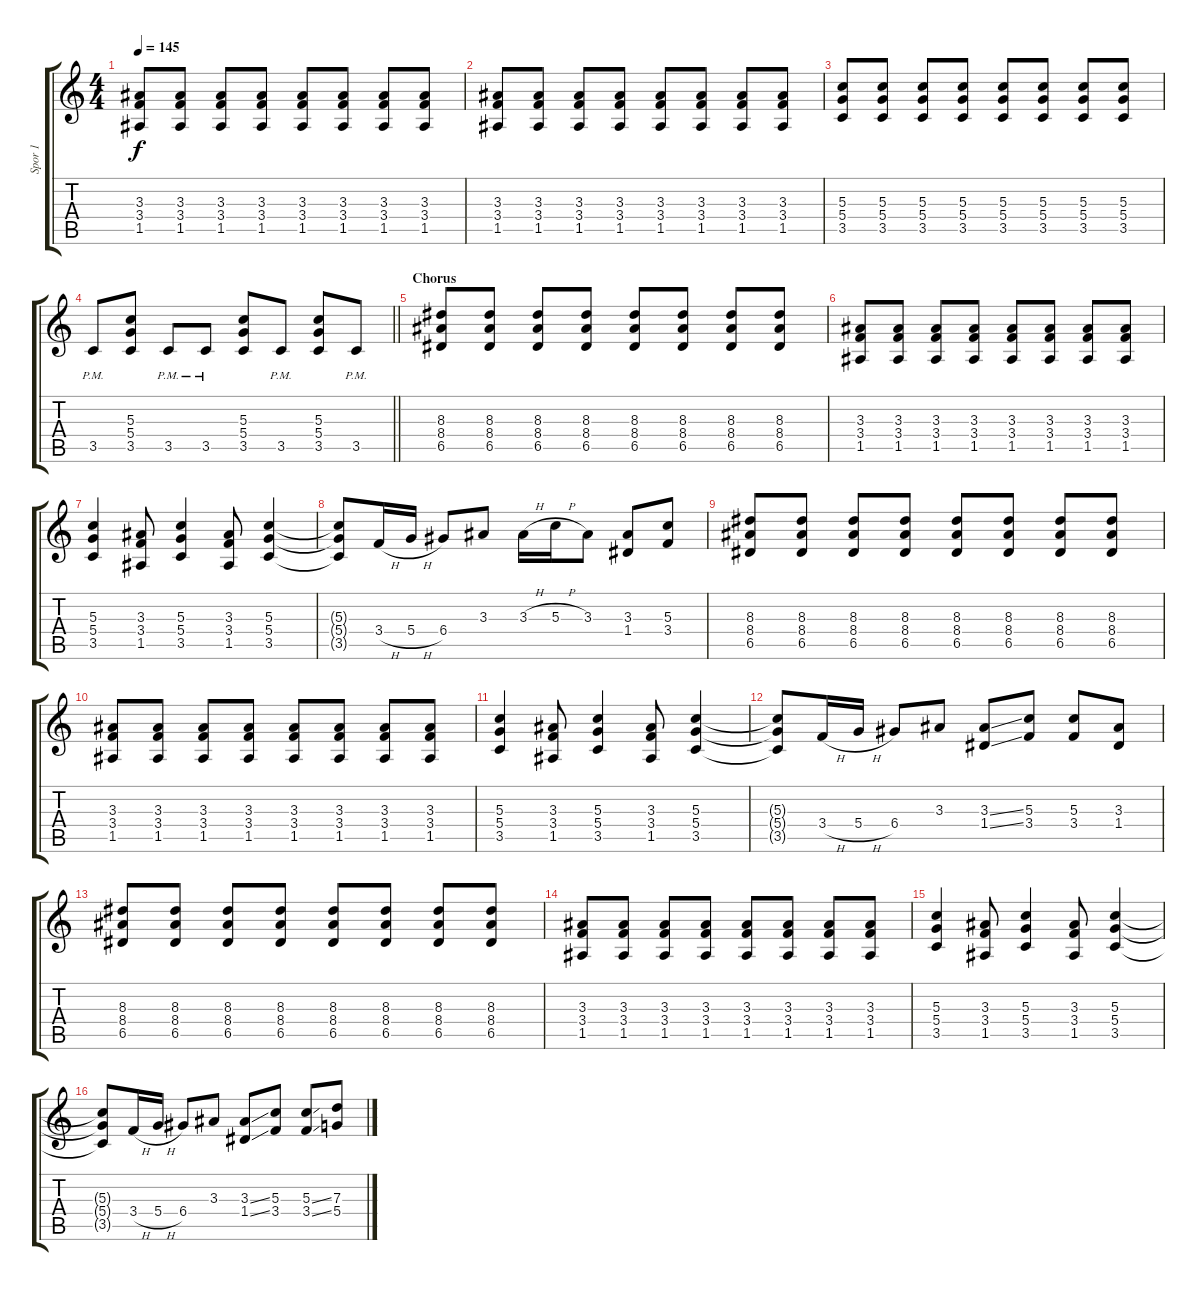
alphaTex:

\track ("Spor 1" "Spor 1") {instrument distortionguitar}
\staff {score tabs}
\tuning (E4 B3 G3 D3 A2 D2) {hide}
\ts (4 4)
\tempo 145
\clef g2
\ks c
(3.3 3.4 1.5).8{dy f} (3.3 3.4 1.5).8 (3.3 3.4 1.5).8 (3.3 3.4 1.5).8 (3.3 3.4 1.5).8 (3.3 3.4 1.5).8 (3.3 3.4 1.5).8 (3.3 3.4 1.5).8 |
(3.3 3.4 1.5).8 (3.3 3.4 1.5).8 (3.3 3.4 1.5).8 (3.3 3.4 1.5).8 (3.3 3.4 1.5).8 (3.3 3.4 1.5).8 (3.3 3.4 1.5).8 (3.3 3.4 1.5).8 |
(5.3 5.4 3.5).8 (5.3 5.4 3.5).8 (5.3 5.4 3.5).8 (5.3 5.4 3.5).8 (5.3 5.4 3.5).8 (5.3 5.4 3.5).8 (5.3 5.4 3.5).8 (5.3 5.4 3.5).8 |
\barLineRight lightlight
3.5{pm}.8 (5.3 5.4 3.5).8 3.5{pm}.8 3.5{pm}.8 (5.3 5.4 3.5).8 3.5{pm}.8 (5.3 5.4 3.5).8 3.5{pm}.8 |
\section ("" "Chorus")
(8.3 8.4 6.5).8 (8.3 8.4 6.5).8 (8.3 8.4 6.5).8 (8.3 8.4 6.5).8 (8.3 8.4 6.5).8 (8.3 8.4 6.5).8 (8.3 8.4 6.5).8 (8.3 8.4 6.5).8 |
(3.3 3.4 1.5).8 (3.3 3.4 1.5).8 (3.3 3.4 1.5).8 (3.3 3.4 1.5).8 (3.3 3.4 1.5).8 (3.3 3.4 1.5).8 (3.3 3.4 1.5).8 (3.3 3.4 1.5).8 |
(5.3 5.4 3.5).4 (3.3 3.4 1.5).8 (5.3 5.4 3.5).4 (3.3 3.4 1.5).8 (5.3 5.4 3.5).4 |
(5.3{t} 5.4{t} 3.5{t}).8 3.4{h}.16 5.4{h}.16 6.4.8 3.3.8 3.3{h}.16 5.3{h}.16 3.3.8 (3.3 1.4).8 (5.3 3.4).8 |
(8.3 8.4 6.5).8 (8.3 8.4 6.5).8 (8.3 8.4 6.5).8 (8.3 8.4 6.5).8 (8.3 8.4 6.5).8 (8.3 8.4 6.5).8 (8.3 8.4 6.5).8 (8.3 8.4 6.5).8 |
(3.3 3.4 1.5).8 (3.3 3.4 1.5).8 (3.3 3.4 1.5).8 (3.3 3.4 1.5).8 (3.3 3.4 1.5).8 (3.3 3.4 1.5).8 (3.3 3.4 1.5).8 (3.3 3.4 1.5).8 |
(5.3 5.4 3.5).4 (3.3 3.4 1.5).8 (5.3 5.4 3.5).4 (3.3 3.4 1.5).8 (5.3 5.4 3.5).4 |
(5.3{t} 5.4{t} 3.5{t}).8 3.4{h}.16 5.4{h}.16 6.4.8 3.3.8 (3.3{ss} 1.4{ss}).8 (5.3 3.4).8 (5.3 3.4).8 (3.3 1.4).8 |
(8.3 8.4 6.5).8 (8.3 8.4 6.5).8 (8.3 8.4 6.5).8 (8.3 8.4 6.5).8 (8.3 8.4 6.5).8 (8.3 8.4 6.5).8 (8.3 8.4 6.5).8 (8.3 8.4 6.5).8 |
(3.3 3.4 1.5).8 (3.3 3.4 1.5).8 (3.3 3.4 1.5).8 (3.3 3.4 1.5).8 (3.3 3.4 1.5).8 (3.3 3.4 1.5).8 (3.3 3.4 1.5).8 (3.3 3.4 1.5).8 |
(5.3 5.4 3.5).4 (3.3 3.4 1.5).8 (5.3 5.4 3.5).4 (3.3 3.4 1.5).8 (5.3 5.4 3.5).4 |
(5.3{t} 5.4{t} 3.5{t}).8 3.4{h}.16 5.4{h}.16 6.4.8 3.3.8 (3.3{ss} 1.4{ss}).8 (5.3 3.4).8 (5.3{ss} 3.4{ss}).8 (7.3 5.4).8
